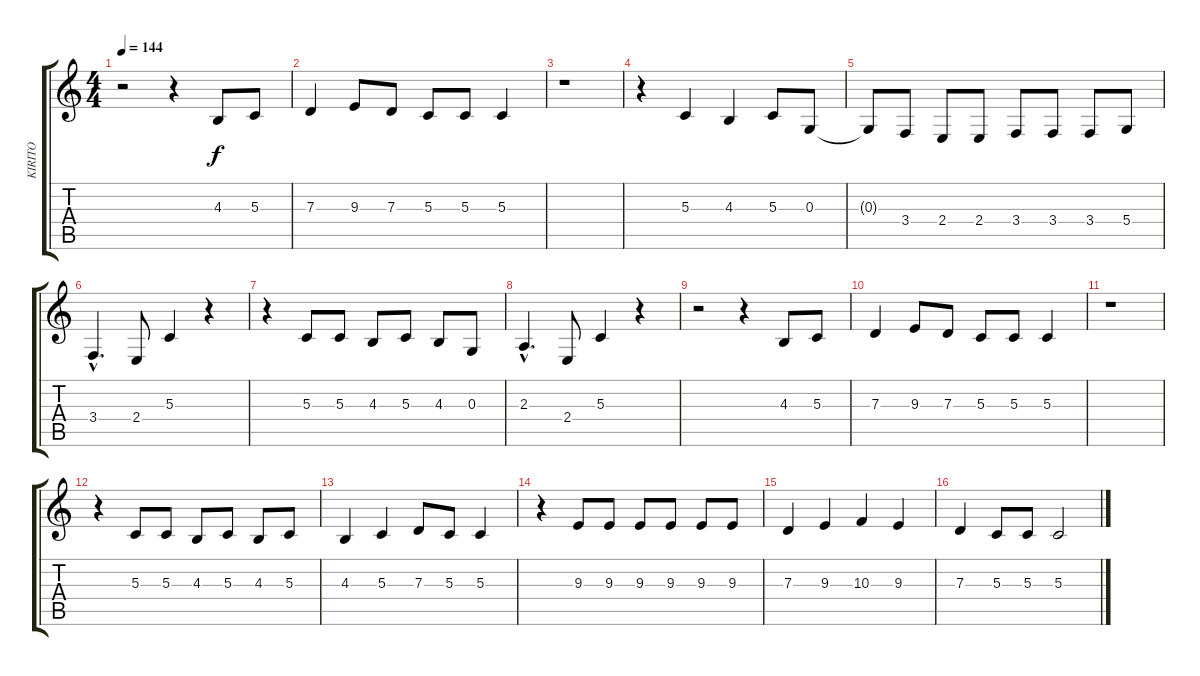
\track ("KIRITO" "KIRITO") {instrument lead6voice}
\staff {score tabs}
\tuning (E4 B3 G3 D3 A2 E2) {hide}
\ts (4 4)
\tempo 144
\clef g2
\ks c
r.2{dy f} r.4 4.3.8 5.3.8 |
7.3.4 9.3.8 7.3.8 5.3.8 5.3.8 5.3.4 |
r.1 |
r.4 5.3.4 4.3.4 5.3.8 0.3.8 |
0.3{t}.8 3.4.8 2.4.8 2.4.8 3.4.8 3.4.8 3.4.8 5.4.8 |
3.4{hac}.4{d} 2.4.8 5.3.4 r.4 |
r.4 5.3.8 5.3.8 4.3.8 5.3.8 4.3.8 0.3.8 |
2.3{hac}.4{d} 2.4.8 5.3.4 r.4 |
r.2 r.4 4.3.8 5.3.8 |
7.3.4 9.3.8 7.3.8 5.3.8 5.3.8 5.3.4 |
r.1 |
r.4 5.3.8 5.3.8 4.3.8 5.3.8 4.3.8 5.3.8 |
4.3.4 5.3.4 7.3.8 5.3.8 5.3.4 |
r.4 9.3.8 9.3.8 9.3.8 9.3.8 9.3.8 9.3.8 |
7.3.4 9.3.4 10.3.4 9.3.4 |
7.3.4 5.3.8 5.3.8 5.3.2
